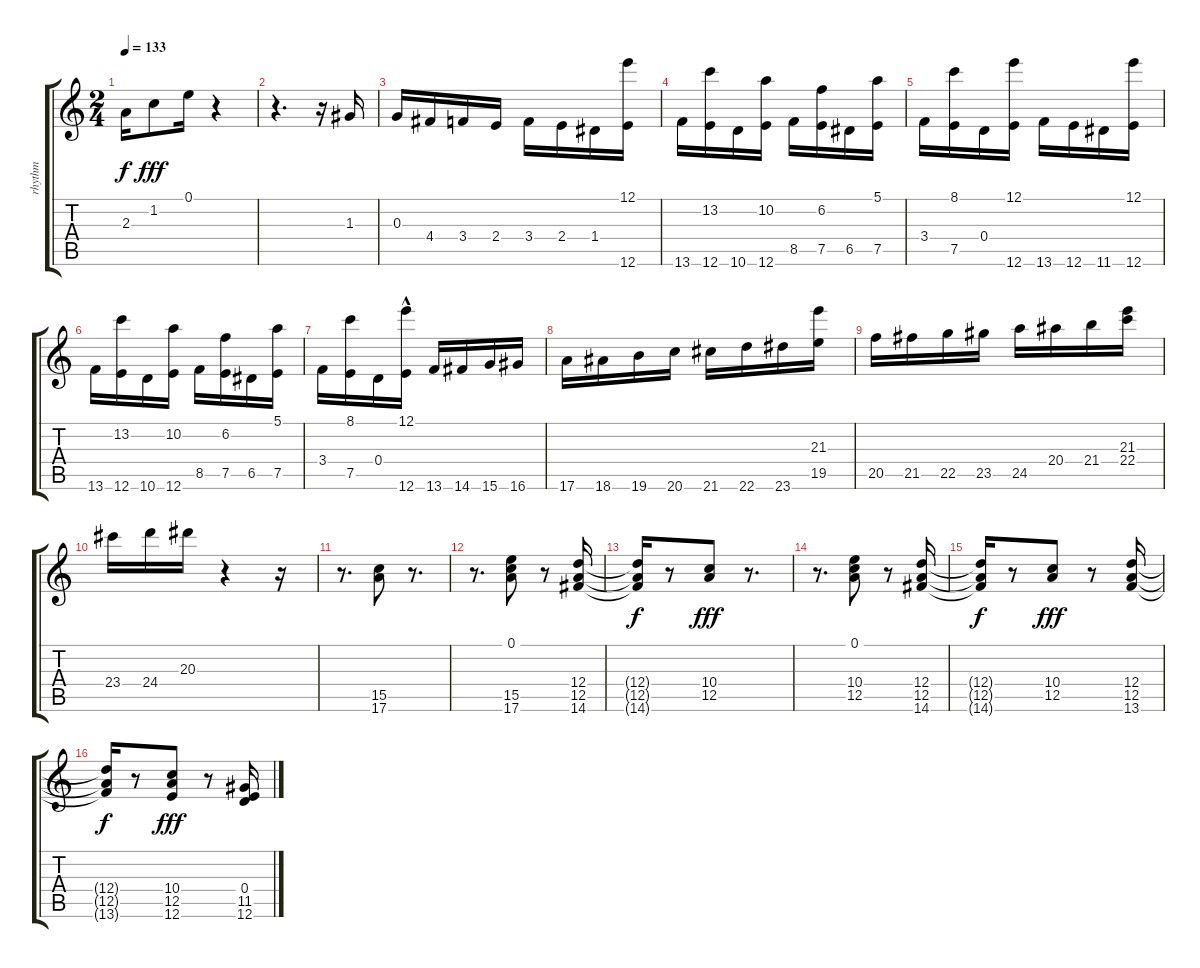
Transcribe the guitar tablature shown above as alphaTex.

\track ("rhythm" "rhythm") {instrument acousticguitarnylon}
\staff {score tabs}
\tuning (E4 B3 G3 D3 A2 E2) {hide}
\ts (2 4)
\tempo 133
\clef g2
\ks c
2.3{t}.16{dy f} 1.2.8{dy fff} 0.1.16 r.4 |
r.4{d} r.16 1.3.16 |
0.3.16 4.4.16 3.4.16 2.4.16 3.4.16 2.4.16 1.4.16 (12.1 12.6).16 |
13.6.16 (13.2 12.6).16 10.6.16 (10.2 12.6).16 8.5.16 (6.2 7.5).16 6.5.16 (5.1 7.5).16 |
3.4.16 (8.1 7.5).16 0.4.16 (12.1 12.6).16 13.6.16 12.6.16 11.6.16 (12.1 12.6).16 |
13.6.16 (13.2 12.6).16 10.6.16 (10.2 12.6).16 8.5.16 (6.2 7.5).16 6.5.16 (5.1 7.5).16 |
3.4.16 (8.1 7.5).16 0.4.16 (12.1{hac} 12.6).16 13.6.16 14.6.16 15.6.16 16.6.16 |
17.6.16 18.6.16 19.6.16 20.6.16 21.6.16 22.6.16 23.6.16 (21.3 19.5).16 |
20.5.16 21.5.16 22.5.16 23.5.16 24.5.16 20.4.16 21.4.16 (21.3 22.4).16 |
23.4.16 24.4.16 20.3.16 r.4 r.16 |
r.8{d} (15.5 17.6).8 r.8{d} |
r.8{d} (0.1 15.5 17.6).8 r.8 (12.4 12.5 14.6).16 |
(12.4{t} 12.5{t} 14.6{t}).16{dy f} r.8 (10.4 12.5).8{dy fff} r.8{d} |
r.8{d} (0.1 10.4 12.5).8 r.8 (12.4 12.5 14.6).16 |
(12.4{t} 12.5{t} 14.6{t}).16{dy f} r.8 (10.4 12.5).8{dy fff} r.8 (12.4 12.5 13.6).16 |
(12.4{t} 12.5{t} 13.6{t}).16{dy f} r.8 (10.4 12.5 12.6).8{dy fff} r.8 (0.4 11.5 12.6).16
